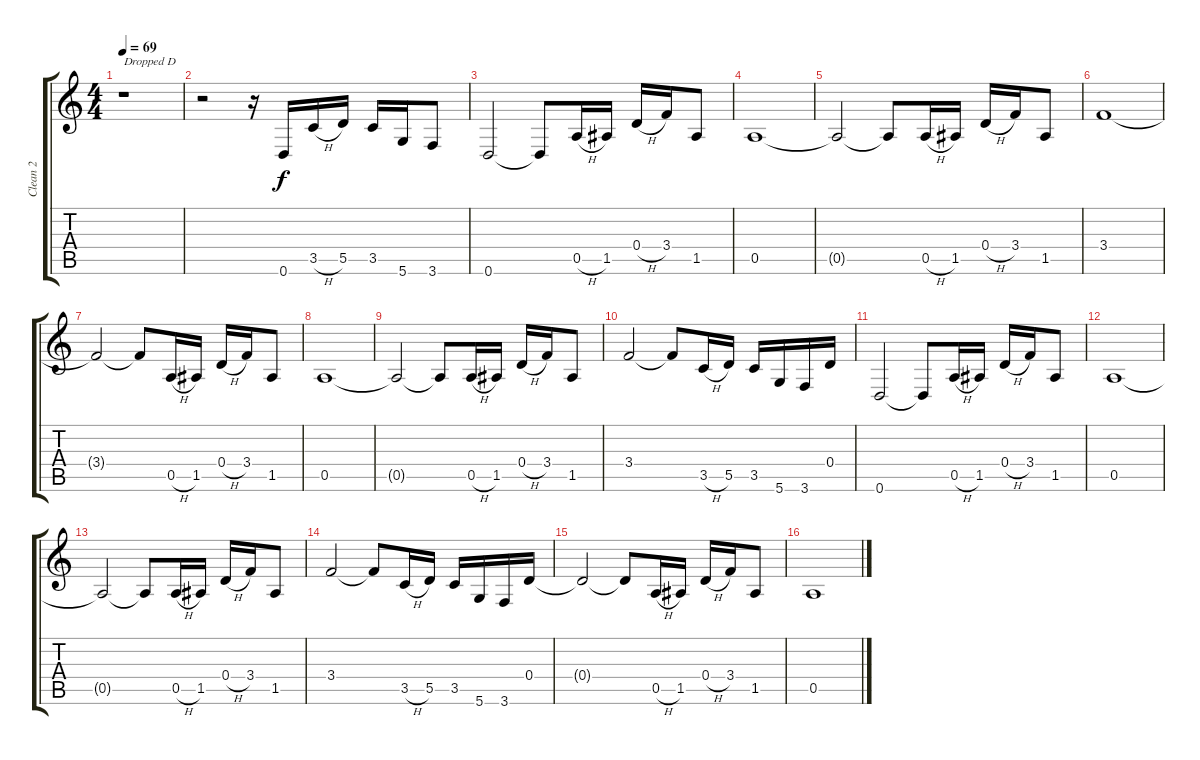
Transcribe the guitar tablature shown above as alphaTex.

\track ("Clean 2" "Clean 2") {instrument acousticguitarsteel}
\staff {score tabs}
\tuning (E4 B3 G3 D3 A2 D2) {hide}
\ts (4 4)
\tempo 69
\clef g2
\ks c
r.1{txt "Dropped D" dy f instrument acousticguitarsteel} |
r.2 r.16 0.6.16 3.5{h}.16 5.5.16 3.5.16 5.6.16 3.6.8 |
0.6.2 0.6{t}.8 0.5{h}.16 1.5.16 0.4{h}.16 3.4.16 1.5.8 |
0.5.1 |
0.5{t}.2 0.5{t}.8 0.5{h}.16 1.5.16 0.4{h}.16 3.4.16 1.5.8 |
3.4.1 |
3.4{t}.2 3.4{t}.8 0.5{h}.16 1.5.16 0.4{h}.16 3.4.16 1.5.8 |
0.5.1 |
0.5{t}.2 0.5{t}.8 0.5{h}.16 1.5.16 0.4{h}.16 3.4.16 1.5.8 |
3.4.2 3.4{t}.8 3.5{h}.16 5.5.16 3.5.16 5.6.16 3.6.16 0.4.16 |
0.6.2 0.6{t}.8 0.5{h}.16 1.5.16 0.4{h}.16 3.4.16 1.5.8 |
0.5.1 |
0.5{t}.2 0.5{t}.8 0.5{h}.16 1.5.16 0.4{h}.16 3.4.16 1.5.8 |
3.4.2 3.4{t}.8 3.5{h}.16 5.5.16 3.5.16 5.6.16 3.6.16 0.4.16 |
0.4{t}.2 0.4{t}.8 0.5{h}.16 1.5.16 0.4{h}.16 3.4.16 1.5.8 |
0.5.1
